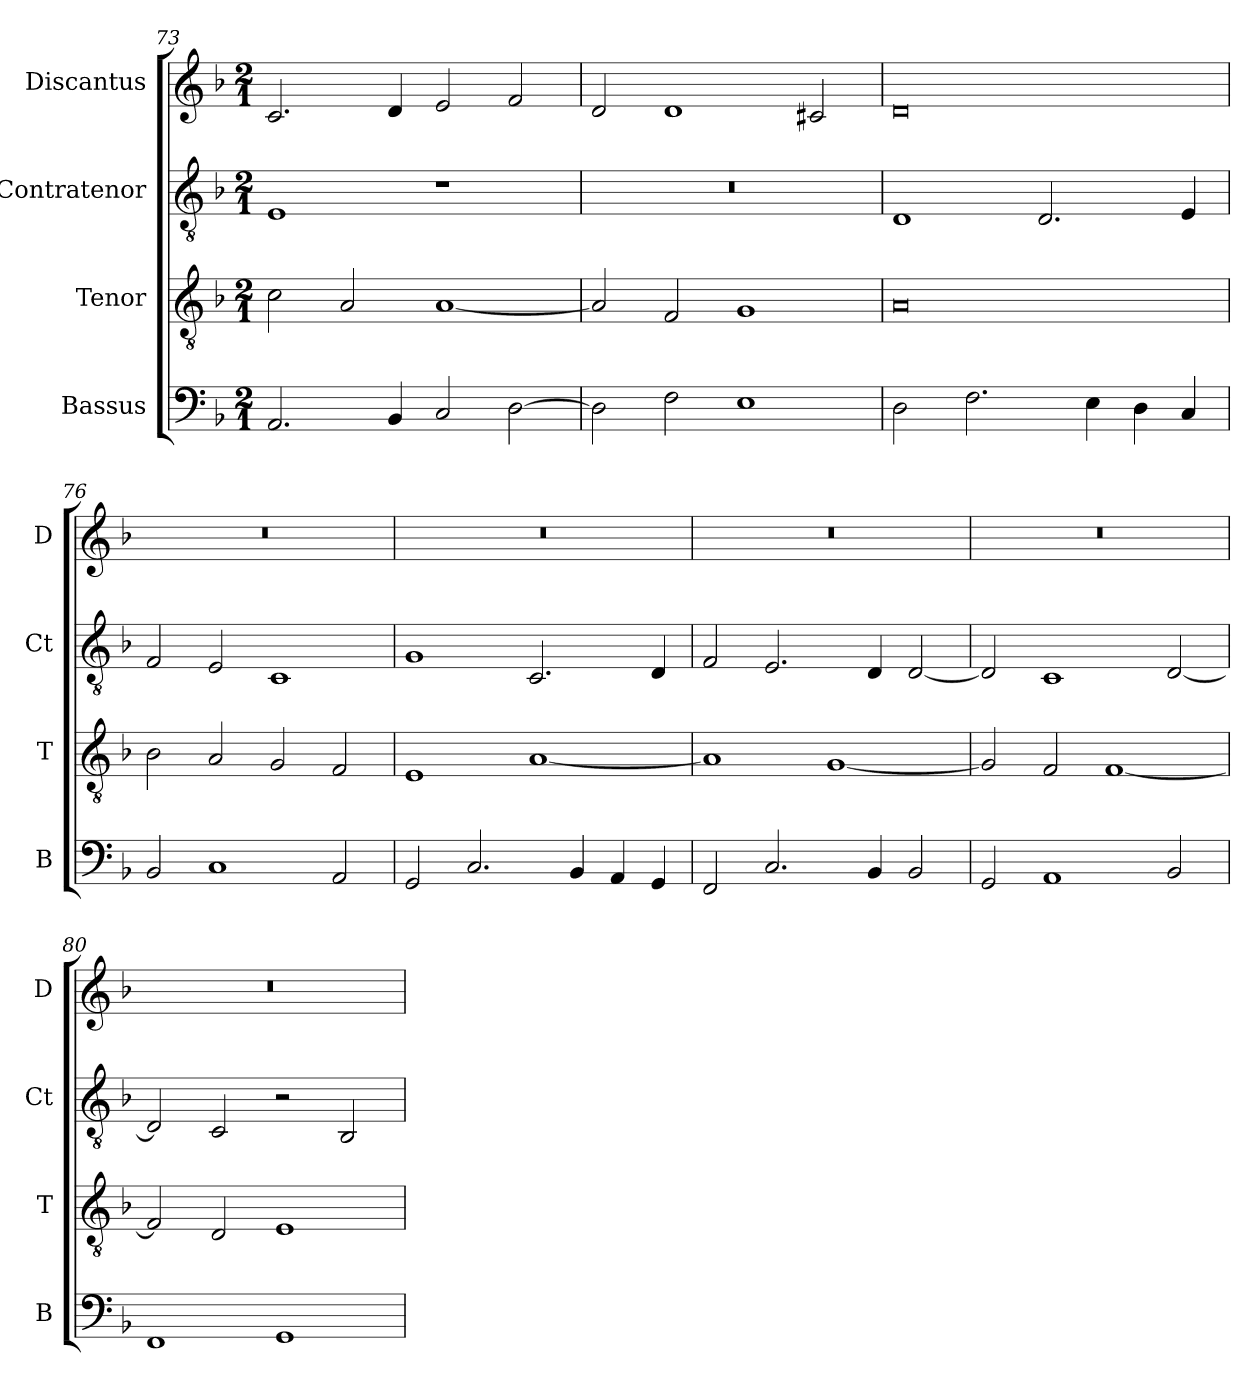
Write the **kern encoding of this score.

**kern	**kern	**kern	**kern
*part4	*part3	*part2	*part1
*staff4	*staff3	*staff2	*staff1
*I"Bassus	*I"Tenor	*I"Contratenor	*I"Discantus
*I'B	*I'T	*I'Ct	*I'D
*clefF4	*clefGv2	*clefGv2	*clefG2
*k[b-]	*k[b-]	*k[b-]	*k[b-]
*M2/1	*M2/1	*M2/1	*M2/1
=73	=73	=73	=73
2.AA/	2c\	1E	2.c/
.	2A/	.	.
4BB-/	.	.	4d/
2C/	[1A	1r	2e/
[2D\	.	.	2f/
=74	=74	=74	=74
2D\]	2A/]	0r	2d/
2F\	2F/	.	1d
1E	1G	.	.
.	.	.	2c#X/
=75	=75	=75	=75
2D\	0A	1D	0d
2.F\	.	.	.
.	.	2.D/	.
4E\	.	.	.
4D\	.	.	.
4C/	.	4E/	.
=76	=76	=76	=76
2BB-/	2B-\	2F/	0r
1C	2A/	2E/	.
.	2G/	1C	.
2AA/	2F/	.	.
=77	=77	=77	=77
2GG/	1E	1G	0r
2.C/	.	.	.
.	[1A	2.C/	.
4BB-/	.	.	.
4AA/	.	.	.
4GG/	.	4D/	.
=78	=78	=78	=78
2FF/	1A]	2F/	0r
2.C/	.	2.E/	.
.	[1G	.	.
4BB-/	.	4D/	.
2BB-/	.	[2D/	.
=79	=79	=79	=79
2GG/	2G/]	2D/]	0r
1AA	2F/	1C	.
.	[1F	.	.
2BB-/	.	[2D/	.
=80	=80	=80	=80
1FF	2F/]	2D/]	0r
.	2D/	2C/	.
1GG	1E	2r	.
.	.	2BB-/	.
=	=	=	=
*-	*-	*-	*-
